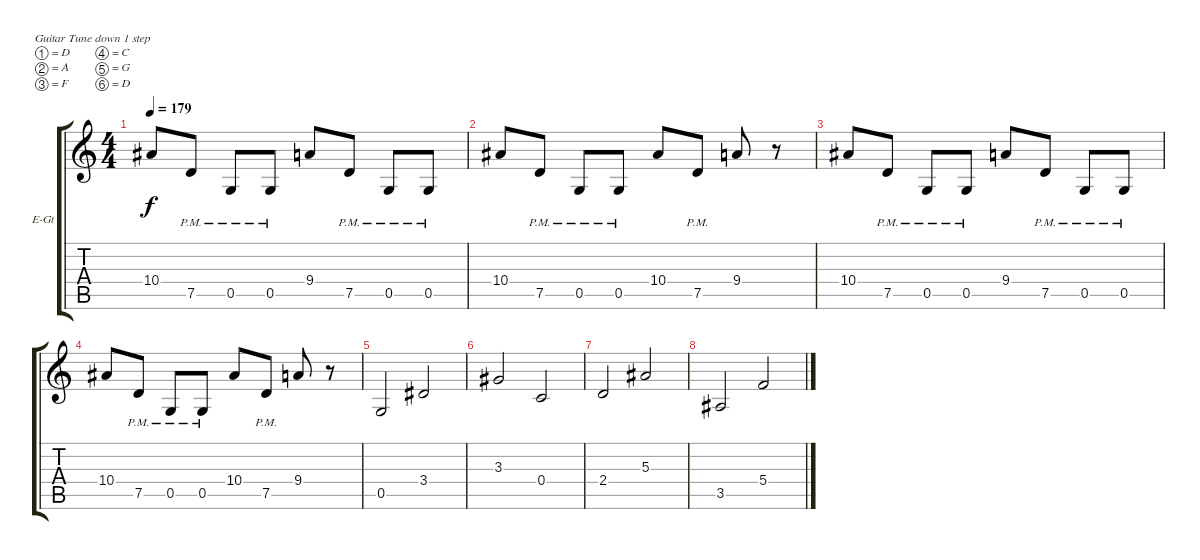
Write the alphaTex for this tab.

\bracketExtendMode groupsimilarinstruments
\firstSystemTrackNameOrientation horizontal
\otherSystemsTrackNameOrientation horizontal
\track ("Rythm Guitar" "E-Gt") {multiBarRest instrument overdrivenguitar}
\staff {score tabs}
\tuning (D4 A3 F3 C3 G2 D2)
\ts (4 4)
\tempo 179
\clef g2
\ks c
10.4.8{dy f} 7.5{pm}.8 0.5{pm}.8 0.5{pm}.8 9.4.8 7.5{pm}.8 0.5{pm}.8 0.5{pm}.8 |
10.4.8 7.5{pm}.8 0.5{pm}.8 0.5{pm}.8 10.4.8 7.5{pm}.8 9.4.8 r.8 |
10.4.8 7.5{pm}.8 0.5{pm}.8 0.5{pm}.8 9.4.8 7.5{pm}.8 0.5{pm}.8 0.5{pm}.8 |
10.4.8 7.5{pm}.8 0.5{pm}.8 0.5{pm}.8 10.4.8 7.5{pm}.8 9.4.8 r.8 |
0.5.2 3.4.2 |
3.3.2 0.4.2 |
2.4.2 5.3.2 |
3.5.2 5.4.2
